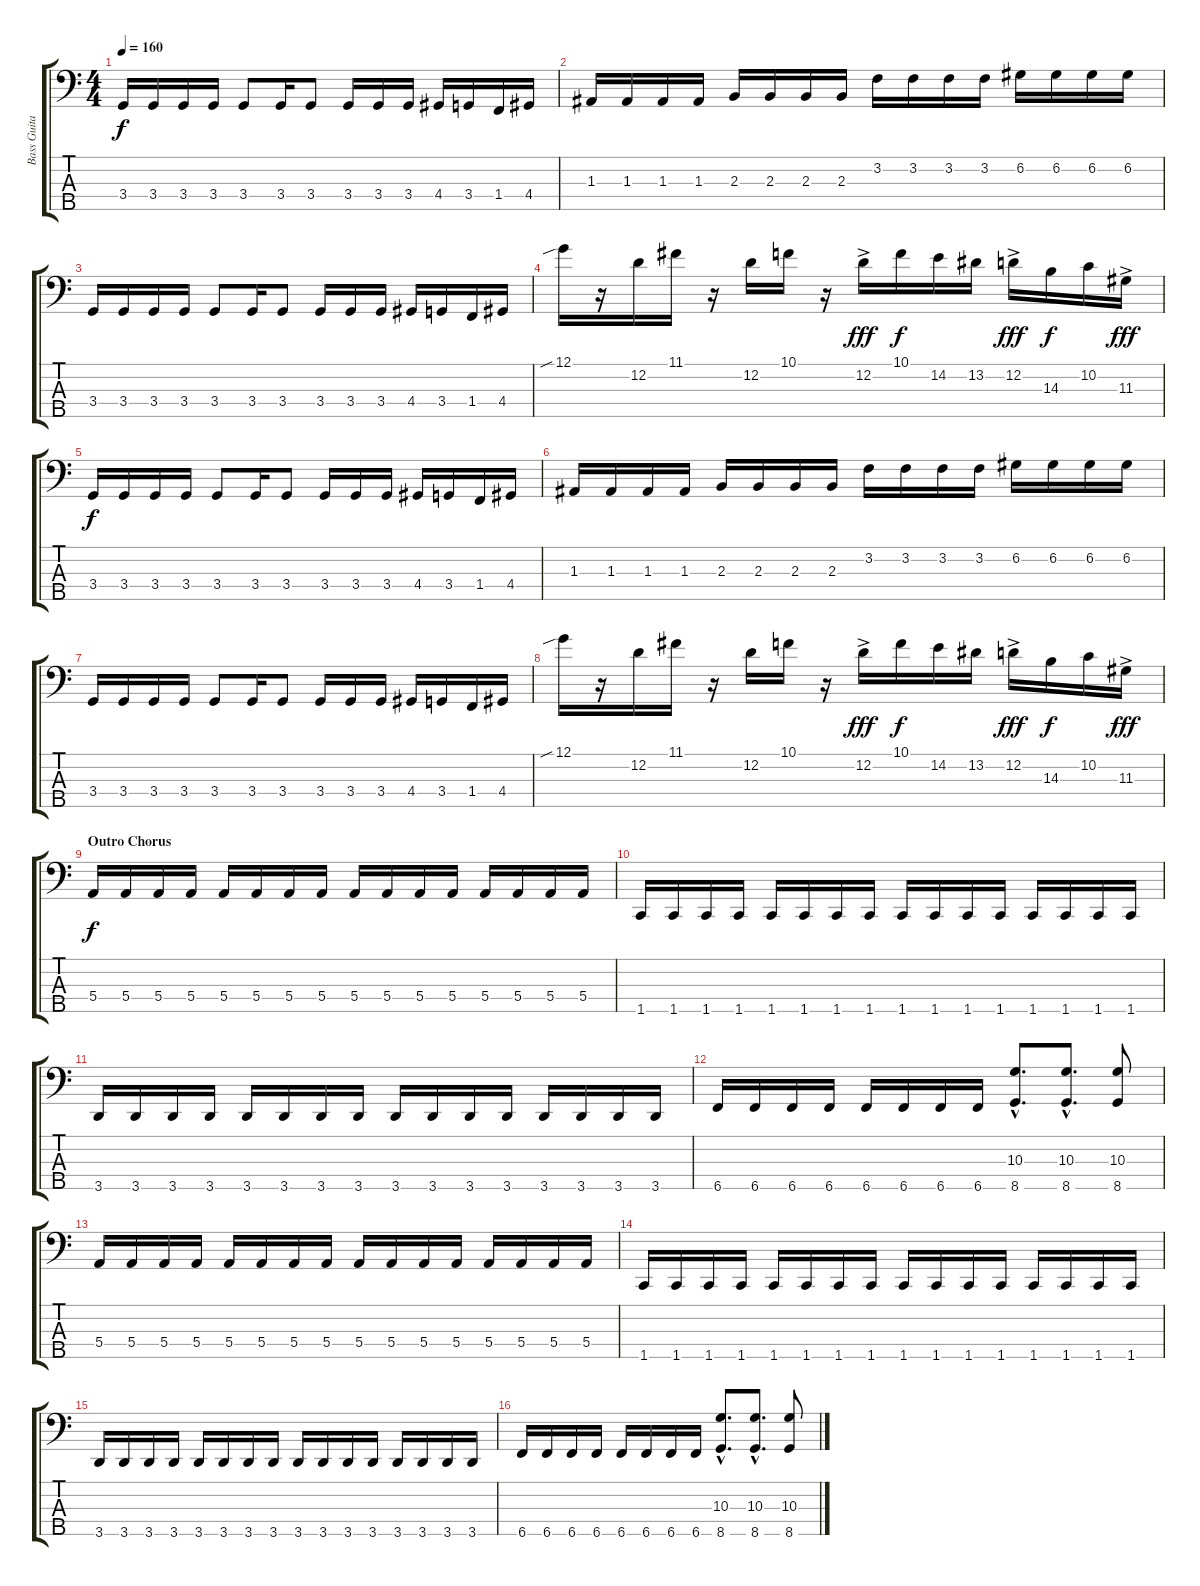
\track ("Bass Guitar" "Bass Guita") {instrument electricbasspick}
\staff {score tabs}
\tuning (G2 D2 A1 E1 B0) {hide}
\ts (4 4)
\tempo 160
\clef f4
\ks c
3.4.16{dy f} 3.4.16 3.4.16 3.4.16 3.4.8 3.4.16 3.4.8 3.4.16 3.4.16 3.4.16 4.4.16 3.4.16 1.4.16 4.4.16 |
1.3.16 1.3.16 1.3.16 1.3.16 2.3.16 2.3.16 2.3.16 2.3.16 3.2.16 3.2.16 3.2.16 3.2.16 6.2.16 6.2.16 6.2.16 6.2.16 |
3.4.16 3.4.16 3.4.16 3.4.16 3.4.8 3.4.16 3.4.8 3.4.16 3.4.16 3.4.16 4.4.16 3.4.16 1.4.16 4.4.16 |
12.1{sib}.16 r.16 12.2.16 11.1.16 r.16 12.2.16 10.1.16 r.16 12.2{ac}.16{dy fff} 10.1.16{dy f} 14.2.16 13.2.16 12.2{ac}.16{dy fff} 14.3.16{dy f} 10.2.16 11.3{ac}.16{dy fff} |
3.4.16{dy f} 3.4.16 3.4.16 3.4.16 3.4.8 3.4.16 3.4.8 3.4.16 3.4.16 3.4.16 4.4.16 3.4.16 1.4.16 4.4.16 |
1.3.16 1.3.16 1.3.16 1.3.16 2.3.16 2.3.16 2.3.16 2.3.16 3.2.16 3.2.16 3.2.16 3.2.16 6.2.16 6.2.16 6.2.16 6.2.16 |
3.4.16 3.4.16 3.4.16 3.4.16 3.4.8 3.4.16 3.4.8 3.4.16 3.4.16 3.4.16 4.4.16 3.4.16 1.4.16 4.4.16 |
12.1{sib}.16 r.16 12.2.16 11.1.16 r.16 12.2.16 10.1.16 r.16 12.2{ac}.16{dy fff} 10.1.16{dy f} 14.2.16 13.2.16 12.2{ac}.16{dy fff} 14.3.16{dy f} 10.2.16 11.3{ac}.16{dy fff} |
\section ("" "Outro Chorus")
5.4.16{dy f} 5.4.16 5.4.16 5.4.16 5.4.16 5.4.16 5.4.16 5.4.16 5.4.16 5.4.16 5.4.16 5.4.16 5.4.16 5.4.16 5.4.16 5.4.16 |
1.5.16 1.5.16 1.5.16 1.5.16 1.5.16 1.5.16 1.5.16 1.5.16 1.5.16 1.5.16 1.5.16 1.5.16 1.5.16 1.5.16 1.5.16 1.5.16 |
3.5.16 3.5.16 3.5.16 3.5.16 3.5.16 3.5.16 3.5.16 3.5.16 3.5.16 3.5.16 3.5.16 3.5.16 3.5.16 3.5.16 3.5.16 3.5.16 |
6.5.16 6.5.16 6.5.16 6.5.16 6.5.16 6.5.16 6.5.16 6.5.16 (10.3{hac} 8.5{hac}).8{d} (10.3{hac} 8.5{hac}).8{d} (10.3 8.5).8 |
5.4.16 5.4.16 5.4.16 5.4.16 5.4.16 5.4.16 5.4.16 5.4.16 5.4.16 5.4.16 5.4.16 5.4.16 5.4.16 5.4.16 5.4.16 5.4.16 |
1.5.16 1.5.16 1.5.16 1.5.16 1.5.16 1.5.16 1.5.16 1.5.16 1.5.16 1.5.16 1.5.16 1.5.16 1.5.16 1.5.16 1.5.16 1.5.16 |
3.5.16 3.5.16 3.5.16 3.5.16 3.5.16 3.5.16 3.5.16 3.5.16 3.5.16 3.5.16 3.5.16 3.5.16 3.5.16 3.5.16 3.5.16 3.5.16 |
6.5.16 6.5.16 6.5.16 6.5.16 6.5.16 6.5.16 6.5.16 6.5.16 (10.3{hac} 8.5{hac}).8{d} (10.3{hac} 8.5{hac}).8{d} (10.3 8.5).8
